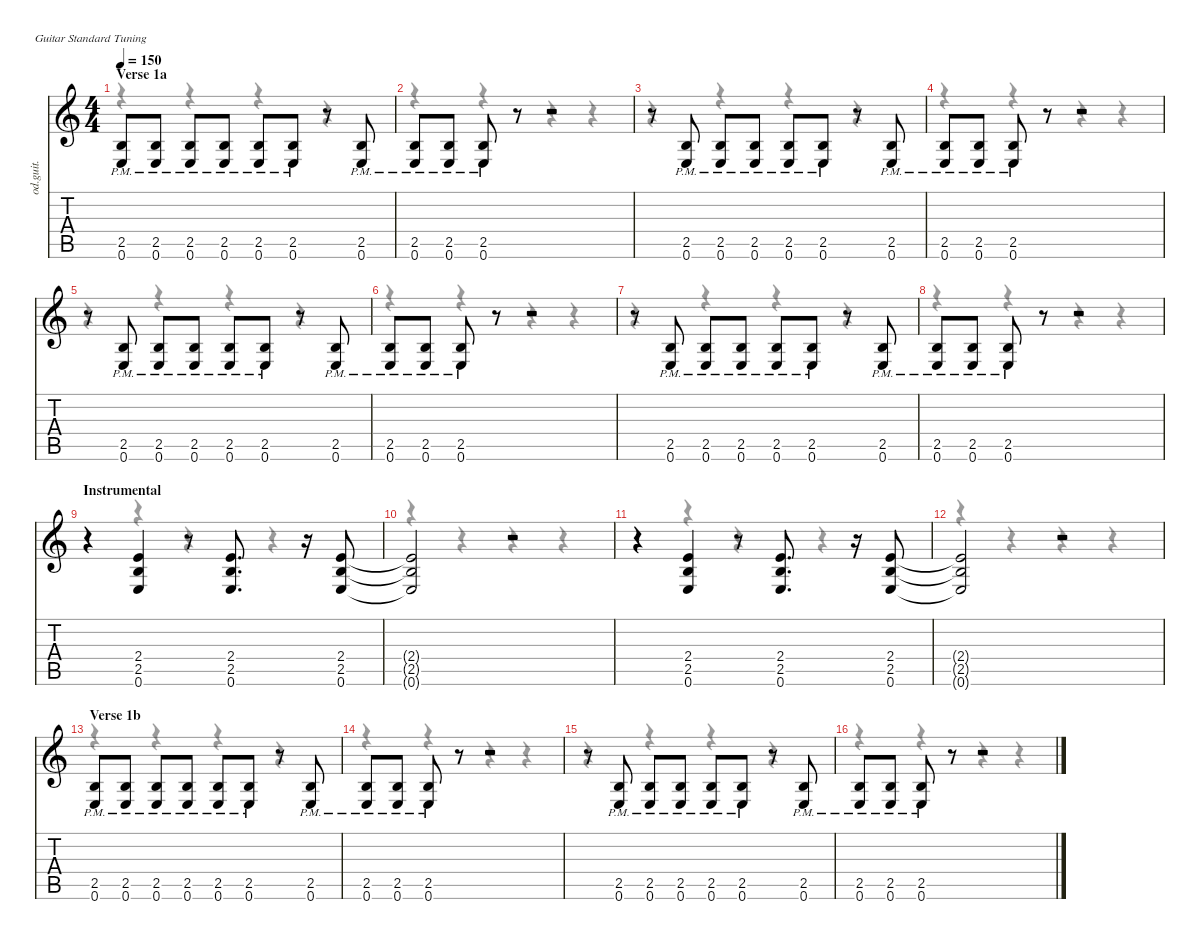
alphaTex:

\defaultSystemsLayout 4
\hideDynamics
\bracketExtendMode nobrackets
\otherSystemsTrackNameOrientation horizontal
\track ("Gtr OD" "od.guit.") {instrument overdrivenguitar}
\staff {score tabs}
\tuning (E4 B3 G3 D3 A2 E2)
\voice
\ts (4 4)
\section ("" "Verse 1a")
\tempo 150
\clef g2
\ks c
(2.5{pm} 0.6{pm}).8{dy f beam Up} (2.5{pm} 0.6{pm}).8{beam Up} (2.5{pm} 0.6{pm}).8{beam Up} (2.5{pm} 0.6{pm}).8{beam Up} (2.5{pm} 0.6{pm}).8{beam Up} (2.5{pm} 0.6{pm}).8{beam Up} r.8{beam Up} (2.5{pm} 0.6{pm}).8{beam Up} |
(2.5{pm} 0.6{pm}).8{beam Up} (2.5{pm} 0.6{pm}).8{beam Up} (2.5{pm} 0.6{pm}).8{beam Up} r.8{beam Up} r.2{beam Up} |
r.8{beam Up} (2.5{pm} 0.6{pm}).8{beam Up} (2.5{pm} 0.6{pm}).8{beam Up} (2.5{pm} 0.6{pm}).8{beam Up} (2.5{pm} 0.6{pm}).8{beam Up} (2.5{pm} 0.6{pm}).8{beam Up} r.8{beam Up} (2.5{pm} 0.6{pm}).8{beam Up} |
(2.5{pm} 0.6{pm}).8{beam Up} (2.5{pm} 0.6{pm}).8{beam Up} (2.5{pm} 0.6{pm}).8{beam Up} r.8{beam Up} r.2{beam Up} |
r.8{beam Up} (2.5{pm} 0.6{pm}).8{beam Up} (2.5{pm} 0.6{pm}).8{beam Up} (2.5{pm} 0.6{pm}).8{beam Up} (2.5{pm} 0.6{pm}).8{beam Up} (2.5{pm} 0.6{pm}).8{beam Up} r.8{beam Up} (2.5{pm} 0.6{pm}).8{beam Up} |
(2.5{pm} 0.6{pm}).8{beam Up} (2.5{pm} 0.6{pm}).8{beam Up} (2.5{pm} 0.6{pm}).8{beam Up} r.8{beam Up} r.2{beam Up} |
r.8{beam Up} (2.5{pm} 0.6{pm}).8{beam Up} (2.5{pm} 0.6{pm}).8{beam Up} (2.5{pm} 0.6{pm}).8{beam Up} (2.5{pm} 0.6{pm}).8{beam Up} (2.5{pm} 0.6{pm}).8{beam Up} r.8{beam Up} (2.5{pm} 0.6{pm}).8{beam Up} |
(2.5{pm} 0.6{pm}).8{beam Up} (2.5{pm} 0.6{pm}).8{beam Up} (2.5{pm} 0.6{pm}).8{beam Up} r.8{beam Up} r.2{beam Up} |
\section ("" "Instrumental")
r.4{beam Up} (2.4 2.5 0.6).4{beam Up} r.8{beam Up} (2.4 2.5 0.6).8{d beam Up} r.16{beam Up} (2.4 2.5 0.6).8{beam Up} |
(2.4{t} 2.5{t} 0.6{t}).2{beam Up} r.2{beam Up} |
r.4{beam Up} (2.4 2.5 0.6).4{beam Up} r.8{beam Up} (2.4 2.5 0.6).8{d beam Up} r.16{beam Up} (2.4 2.5 0.6).8{beam Up} |
(2.4{t} 2.5{t} 0.6{t}).2{beam Up} r.2{beam Up} |
\section ("" "Verse 1b")
(2.5{pm} 0.6{pm}).8{beam Up} (2.5{pm} 0.6{pm}).8{beam Up} (2.5{pm} 0.6{pm}).8{beam Up} (2.5{pm} 0.6{pm}).8{beam Up} (2.5{pm} 0.6{pm}).8{beam Up} (2.5{pm} 0.6{pm}).8{beam Up} r.8{beam Up} (2.5{pm} 0.6{pm}).8{beam Up} |
(2.5{pm} 0.6{pm}).8{beam Up} (2.5{pm} 0.6{pm}).8{beam Up} (2.5{pm} 0.6{pm}).8{beam Up} r.8{beam Up} r.2{beam Up} |
r.8{beam Up} (2.5{pm} 0.6{pm}).8{beam Up} (2.5{pm} 0.6{pm}).8{beam Up} (2.5{pm} 0.6{pm}).8{beam Up} (2.5{pm} 0.6{pm}).8{beam Up} (2.5{pm} 0.6{pm}).8{beam Up} r.8{beam Up} (2.5{pm} 0.6{pm}).8{beam Up} |
(2.5{pm} 0.6{pm}).8{beam Up} (2.5{pm} 0.6{pm}).8{beam Up} (2.5{pm} 0.6{pm}).8{beam Up} r.8{beam Up} r.2{beam Up}
\voice
\clef g2
\ottava regular
\simile none
\ks c
r.4{dy mf beam Down} r.4{beam Down} r.4{beam Down} r.4{beam Down} |
r.4{beam Down} r.4{beam Down} r.4{beam Down} r.4{beam Down} |
r.4{beam Down} r.4{beam Down} r.4{beam Down} r.4{beam Down} |
r.4{beam Down} r.4{beam Down} r.4{beam Down} r.4{beam Down} |
r.4{beam Down} r.4{beam Down} r.4{beam Down} r.4{beam Down} |
r.4{beam Down} r.4{beam Down} r.4{beam Down} r.4{beam Down} |
r.4{beam Down} r.4{beam Down} r.4{beam Down} r.4{beam Down} |
r.4{beam Down} r.4{beam Down} r.4{beam Down} r.4{beam Down} |
r.4{beam Down} r.4{beam Down} r.4{beam Down} r.4{beam Down} |
r.4{beam Down} r.4{beam Down} r.4{beam Down} r.4{beam Down} |
r.4{beam Down} r.4{beam Down} r.4{beam Down} r.4{beam Down} |
r.4{beam Down} r.4{beam Down} r.4{beam Down} r.4{beam Down} |
r.4{beam Down} r.4{beam Down} r.4{beam Down} r.4{beam Down} |
r.4{beam Down} r.4{beam Down} r.4{beam Down} r.4{beam Down} |
r.4{beam Down} r.4{beam Down} r.4{beam Down} r.4{beam Down} |
r.4{beam Down} r.4{beam Down} r.4{beam Down} r.4{beam Down}
